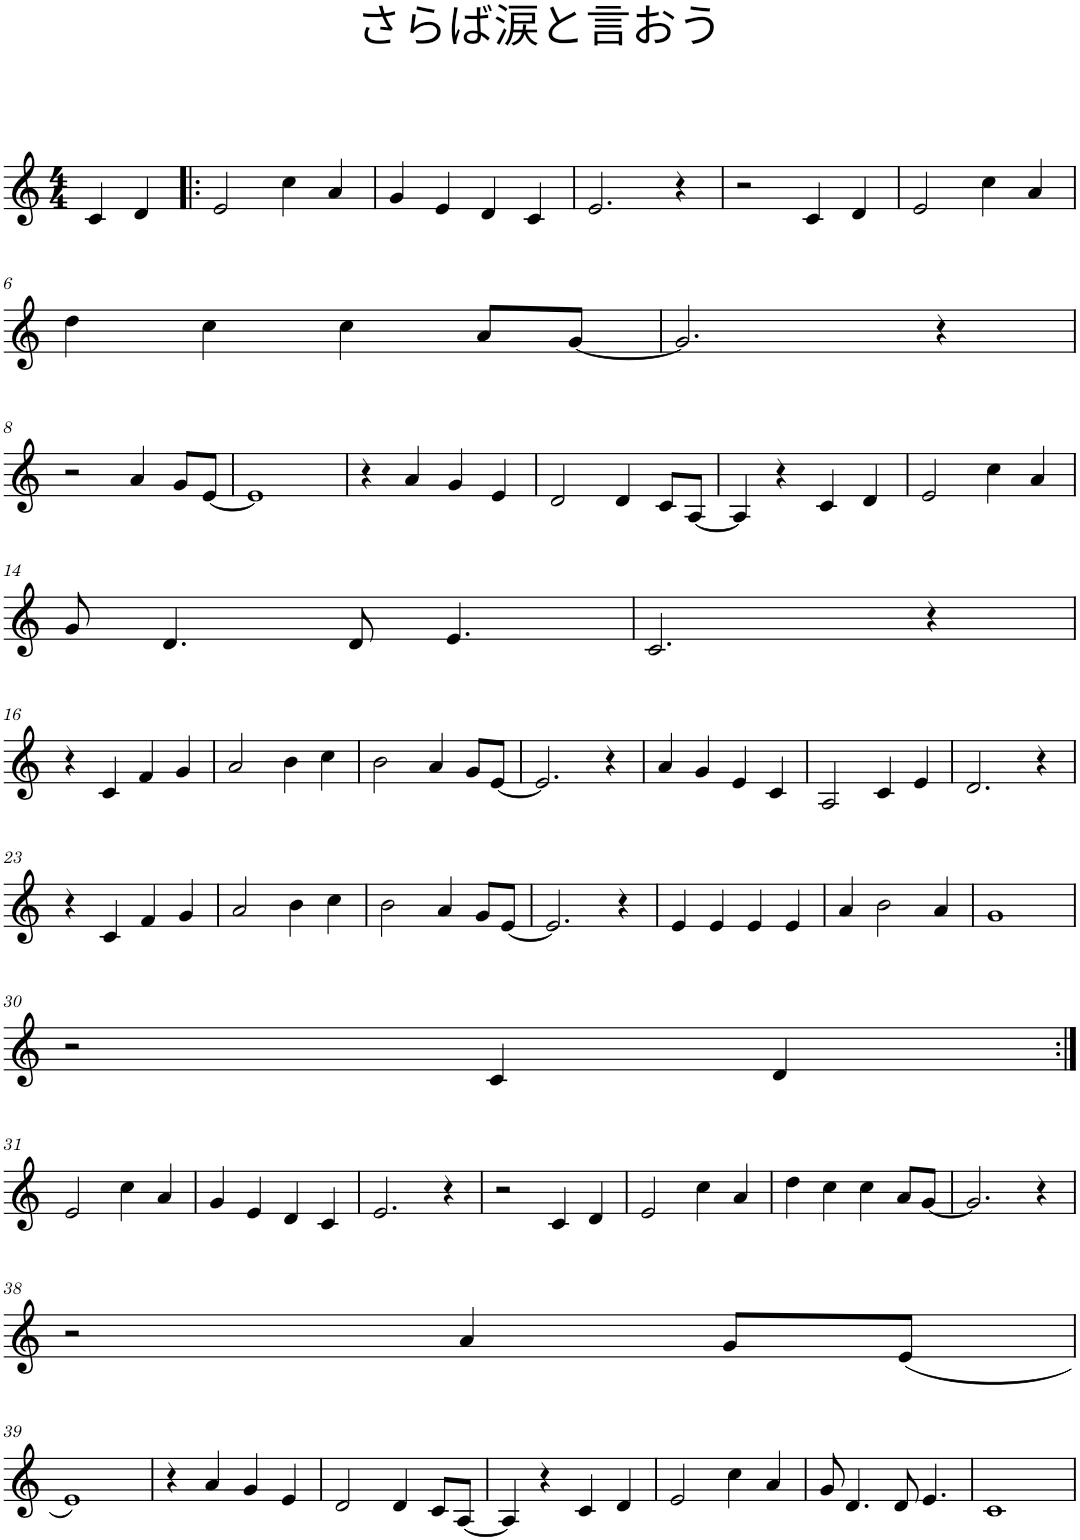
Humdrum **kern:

**kern
*part1
*staff1
*I"Piano
*I'Pno.
*clefG2
*k[]
*M4/4
=
4c/
4d/
=1!|:
2e/
4cc\
4a/
=2
4g/
4e/
4d/
4c/
=3
2.e/
4r
=4
2r
4c/
4d/
=5
2e/
4cc\
4a/
!!LO:LB:g=z
=6
4dd\
4cc\
4cc\
8a/L
[<8g/J
=7
2.g/]
4r
!!LO:LB:g=z
=8
2r
4a/
8g/L
[<8e/J
=9
1e]
=10
4r
4a/
4g/
4e/
=11
2d/
4d/
8c/L
[<8A/J
=12
4A/]
4r
4c/
4d/
=13
2e/
4cc\
4a/
!!LO:LB:g=z
=14
8g/
4.d/
8d/
4.e/
=15
2.c/
4r
!!LO:LB:g=z
=16
4r
4c/
4f/
4g/
=17
2a/
4b\
4cc\
=18
2b\
4a/
8g/L
[<8e/J
=19
2.e/]
4r
=20
4a/
4g/
4e/
4c/
=21
2A/
4c/
4e/
=22
2.d/
4r
!!LO:LB:g=z
=23
4r
4c/
4f/
4g/
=24
2a/
4b\
4cc\
=25
2b\
4a/
8g/L
[<8e/J
=26
2.e/]
4r
=27
4e/
4e/
4e/
4e/
=28
4a/
2b\
4a/
=29
1g
!!LO:LB:g=z
=30
2r
4c/
4d/
!!LO:LB:g=z
=31:|!
2e/
4cc\
4a/
=32
4g/
4e/
4d/
4c/
=33
2.e/
4r
=34
2r
4c/
4d/
=35
2e/
4cc\
4a/
=36
4dd\
4cc\
4cc\
8a/L
[<8g/J
=37
2.g/]
4r
!!LO:LB:g=z
=38
2r
4a/
8g/L
(<8e/J
!!LO:LB:g=z
=39
1e)
=40
4r
4a/
4g/
4e/
=41
2d/
4d/
8c/L
[<8A/J
=42
4A/]
4r
4c/
4d/
=43
2e/
4cc\
4a/
=44
8g/
4.d/
8d/
4.e/
=45
1c
=
*-
